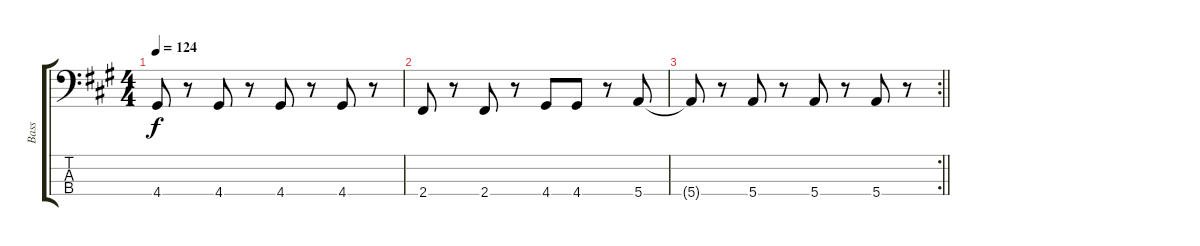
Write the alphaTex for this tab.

\track ("Bass" "Bass") {instrument electricbassfinger}
\staff {score tabs}
\tuning (G2 D2 A1 E1) {hide}
\ts (4 4)
\tempo 124
\clef f4
\ks a
4.4.8{dy f} r.8 4.4.8 r.8 4.4.8 r.8 4.4.8 r.8 |
2.4.8 r.8 2.4.8 r.8 4.4.8 4.4.8 r.8 5.4.8 |
\rc 2
\barLineRight lightlight
5.4{t}.8 r.8 5.4.8 r.8 5.4.8 r.8 5.4.8 r.8
